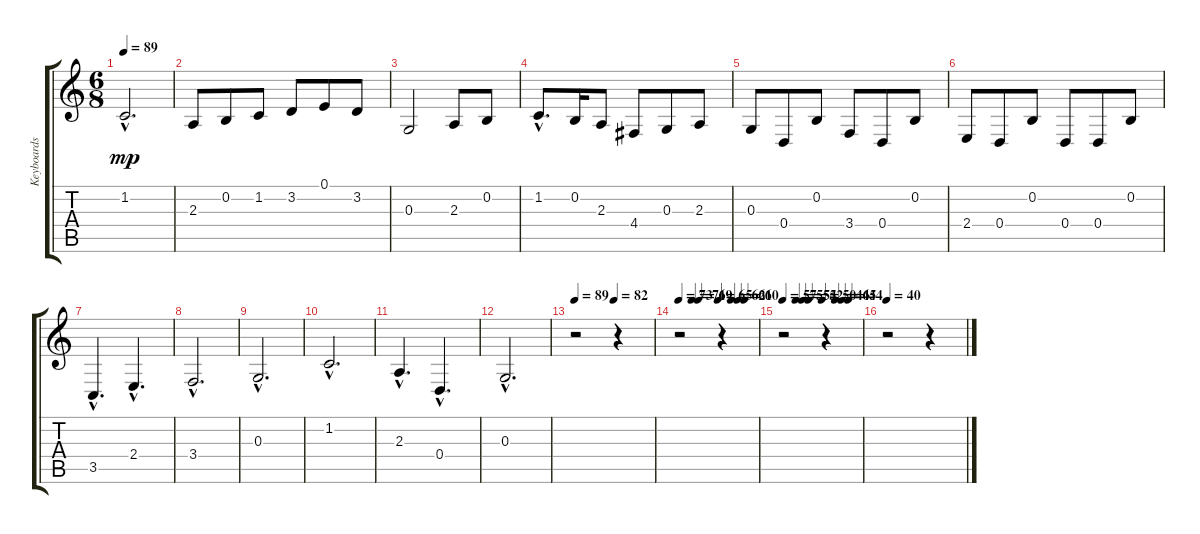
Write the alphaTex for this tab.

\track ("Keyboards II" "Keyboards ") {instrument stringensemble1}
\staff {score tabs}
\tuning (E4 B3 G3 D3 A2 E2) {hide}
\ts (6 8)
\tempo 89
\clef g2
\ks c
1.2{hac}.2{d dy mp} |
2.3.8 0.2.8 1.2.8 3.2.8 0.1.8 3.2.8 |
0.3.2 2.3.8 0.2.8 |
1.2{hac}.8{d} 0.2.16 2.3.8 4.4.8 0.3.8 2.3.8 |
0.3.8 0.4.8 0.2.8 3.4.8 0.4.8 0.2.8 |
2.4.8 0.4.8 0.2.8 0.4.8 0.4.8 0.2.8 |
3.5{hac}.4{d} 2.4{hac}.4{d} |
3.4{hac}.2{d} |
0.3{hac}.2{d} |
1.2{hac}.2{d} |
2.3{hac}.4{d} 0.4{hac}.4{d} |
0.3{hac}.2{d} |
\tempo 89
\tempo (82 0.5)
r.2 r.4 |
\tempo 73
\tempo (71 0.16666666666666666)
\tempo (69 0.25)
\tempo (65 0.5)
\tempo (62 0.6666666666666666)
\tempo (61 0.75)
\tempo (60 0.8333333333333334)
r.2 r.4 |
\tempo 57
\tempo (55 0.16666666666666666)
\tempo (54 0.25)
\tempo (52 0.3333333333333333)
\tempo (50 0.5)
\tempo (46 0.6666666666666666)
\tempo (45 0.75)
\tempo (44 0.8333333333333334)
r.2 r.4 |
\tempo 40
r.2 r.4
